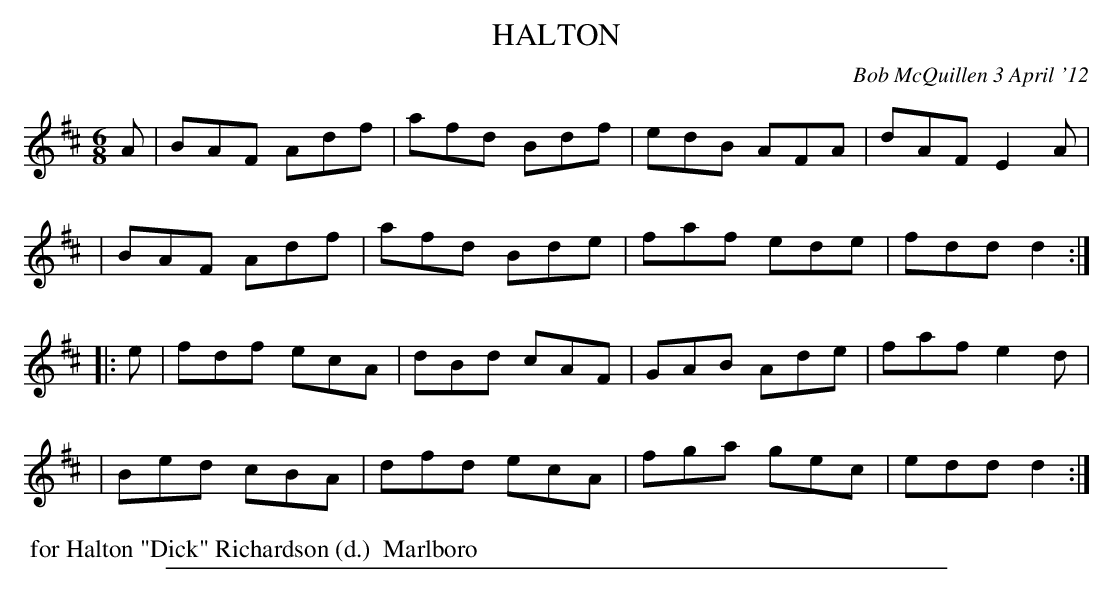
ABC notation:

X:1
T: HALTON
C: Bob McQuillen 3 April '12
M: 6/8
L: 1/8
K: D
A \
| BAF Adf | afd Bdf | edB AFA | dAF E2A |
| BAF Adf | afd Bde | faf ede | fdd d2 :|
|: e \
| fdf ecA | dBd cAF | GAB Ade | faf e2d |
| Bed cBA | dfd ecA | fga gec | edd d2 :|
